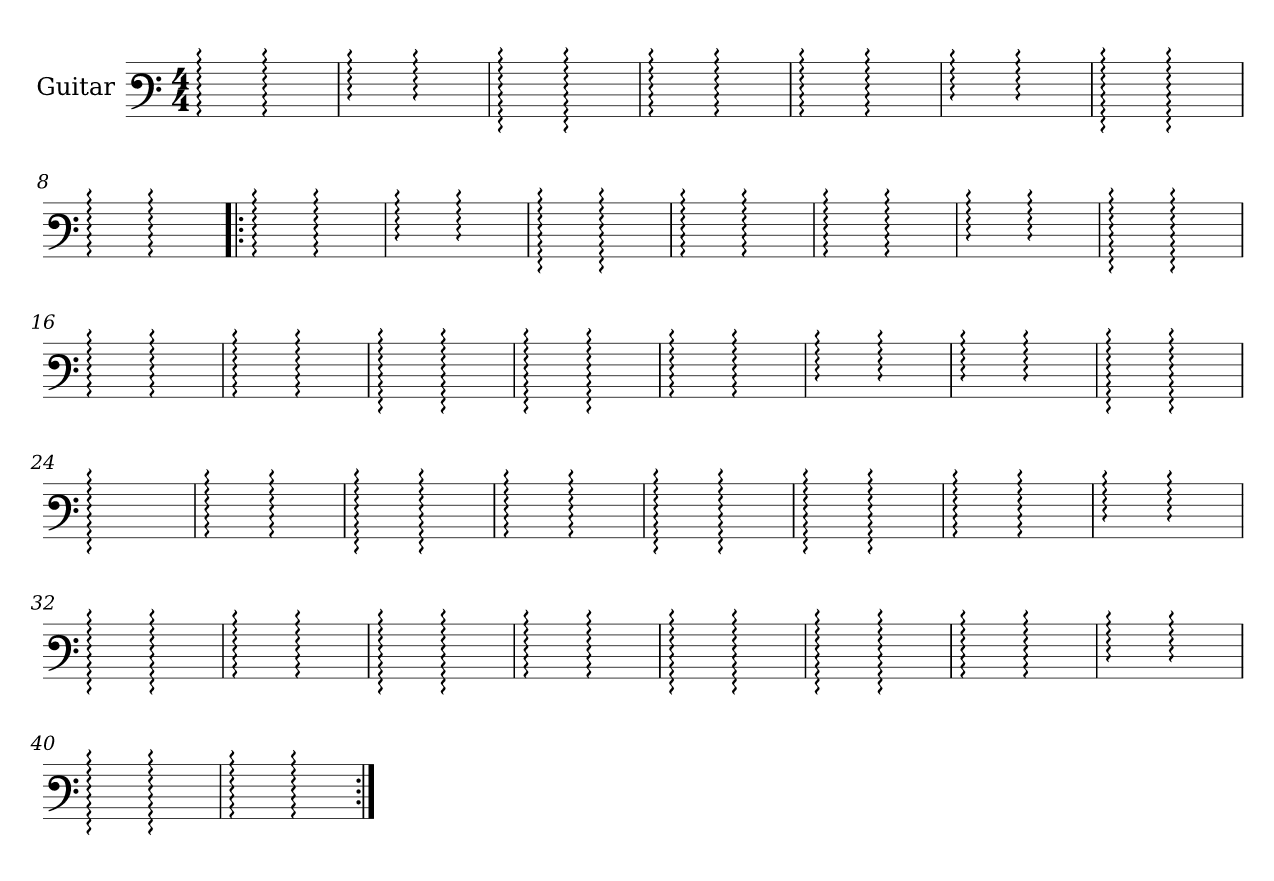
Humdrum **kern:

**kern	**text	**text
*part1	*part1	*part1
*staff1	*staff1	*staff1
*I"Guitar	*	*
*I'Guit.	*	*
*stria6	*	*
*	*	*
*k[]	*	*
*M4/4	*	*
=1	=1	=1
!	!LO:LY:b	!
2AA\yy: 2D\yy: 2G\yy: 2B\yy: 2e\yy:	我听见	.
!	!LO:LY:b	!
2AA\yy: 2D\yy: 2G\yy: 2B\yy: 2e\yy:	雨滴落在	.
=2	=2	=2
!	!LO:LY:b	!
2D\yy: 2G\yy: 2B\yy: 2e\yy:	青青草地	.
2D\yy: 2G\yy: 2B\yy: 2e\yy:	.	.
=3	=3	=3
!	!LO:LY:b	!
2EE\yy: 2AA\yy: 2D\yy: 2G\yy: 2B\yy: 2e\yy:	我听见	.
!	!LO:LY:b	!
2EE\yy: 2AA\yy: 2D\yy: 2G\yy: 2B\yy: 2e\yy:	远方下课	.
!!LO:LB:g=z
=4	=4	=4
!	!LO:LY:b	!
2AA\yy: 2D\yy: 2G\yy: 2B\yy: 2e\yy:	钟声响起	.
2AA\yy: 2D\yy: 2G\yy: 2B\yy: 2e\yy:	.	.
=5	=5	=5
!	!LO:LY:b	!
2AA\yy: 2D\yy: 2G\yy: 2B\yy: 2e\yy:	可是我	.
!	!LO:LY:b	!
2AA\yy: 2D\yy: 2G\yy: 2B\yy: 2e\yy:	没有听见	.
=6	=6	=6
!	!LO:LY:b	!
2D\yy: 2G\yy: 2B\yy: 2e\yy:	你的声音	.
!	!LO:LY:b	!
2D\yy: 2G\yy: 2B\yy: 2e\yy:	认真	.
!!LO:LB:g=z
=7	=7	=7
!	!LO:LY:b	!
2EE\yy: 2AA\yy: 2D\yy: 2G\yy: 2B\yy: 2e\yy:	呼唤我	.
!	!LO:LY:b	!
2EE\yy: 2AA\yy: 2D\yy: 2G\yy: 2B\yy: 2e\yy:	姓名	.
=8	=8	=8
2AA\yy: 2D\yy: 2G\yy: 2B\yy: 2e\yy:	.	.
2AA\yy: 2D\yy: 2G\yy: 2B\yy: 2e\yy:	.	.
=9!|:	=9!|:	=9!|:
!	!LO:LY:b	!LO:LY:b
2AA\yy: 2D\yy: 2G\yy: 2B\yy: 2e\yy:	爱上你	青春是
!	!LO:LY:b	!LO:LY:b
2AA\yy: 2D\yy: 2G\yy: 2B\yy: 2e\yy:	的时候还	段跌跌撞
=10	=10	=10
!	!LO:LY:b	!LO:LY:b
2D\yy: 2G\yy: 2B\yy: 2e\yy:	不懂感情	撞的旅行
2D\yy: 2G\yy: 2B\yy: 2e\yy:	.	.
!!LO:LB:g=z
=11	=11	=11
!	!LO:LY:b	!LO:LY:b
2EE\yy: 2AA\yy: 2D\yy: 2G\yy: 2B\yy: 2e\yy:	离别了	拥有着
!	!LO:LY:b	!LO:LY:b
2EE\yy: 2AA\yy: 2D\yy: 2G\yy: 2B\yy: 2e\yy:	才觉得刻	后知后觉
=12	=12	=12
!	!LO:LY:b	!LO:LY:b
2AA\yy: 2D\yy: 2G\yy: 2B\yy: 2e\yy:	骨铭心	的美丽
2AA\yy: 2D\yy: 2G\yy: 2B\yy: 2e\yy:	.	.
=13	=13	=13
!	!LO:LY:b	!LO:LY:b
2AA\yy: 2D\yy: 2G\yy: 2B\yy: 2e\yy:	为什么	来不及
!	!LO:LY:b	!LO:LY:b
2AA\yy: 2D\yy: 2G\yy: 2B\yy: 2e\yy:	没有发现	感谢是你
!!LO:PB:g=z
=14	=14	=14
!	!LO:LY:b	!LO:LY:b
2D\yy: 2G\yy: 2B\yy: 2e\yy:	遇见了你	给我勇气
!	!LO:LY:b	!LO:LY:b
2D\yy: 2G\yy: 2B\yy: 2e\yy:	是生命	让我能
=15	=15	=15
!	!LO:LY:b	!LO:LY:b
2EE\yy: 2AA\yy: 2D\yy: 2G\yy: 2B\yy: 2e\yy:	最好	做回
!	!LO:LY:b	!LO:LY:b
2EE\yy: 2AA\yy: 2D\yy: 2G\yy: 2B\yy: 2e\yy:	的事情	我自己
=16	=16	=16
2AA\yy: 2D\yy: 2G\yy: 2B\yy: 2e\yy:	.	.
!	!LO:LY:b	!
2AA\yy: 2D\yy: 2G\yy: 2B\yy: 2e\yy:	也许当时	.
!!LO:LB:g=z
=17	=17	=17
!	!LO:LY:b	!
2AA\yy: 2D\yy: 2G\yy: 2B\yy: 2e\yy:	忙着微笑	.
!	!LO:LY:b	!
2AA\yy: 2D\yy: 2G\yy: 2B\yy: 2e\yy:	和哭泣	.
=18	=18	=18
2EE\yy: 2AA\yy: 2D\yy: 2G\yy: 2B\yy: 2e\yy:	.	.
!	!LO:LY:b	!
2EE\yy: 2AA\yy: 2D\yy: 2G\yy: 2B\yy: 2e\yy:	忙着追逐	.
=19	=19	=19
!	!LO:LY:b	!
2EE\yy: 2AA\yy: 2D\yy: 2G\yy: 2B\yy: 2e\yy:	天空中	.
!	!LO:LY:b	!
2EE\yy: 2AA\yy: 2D\yy: 2G\yy: 2B\yy: 2e\yy:	的流星	.
!!LO:LB:g=z
=20	=20	=20
!	!LO:LY:b	!
2AA\yy: 2D\yy: 2G\yy: 2B\yy: 2e\yy:	人	.
!	!LO:LY:b	!
2AA\yy: 2D\yy: 2G\yy: 2B\yy: 2e\yy:	理所当然	.
=21	=21	=21
!	!LO:LY:b	!
2D\yy: 2G\yy: 2B\yy: 2e\yy:	的忘记	.
!	!LO:LY:b	!
2D\yy: 2G\yy: 2B\yy: 2e\yy:	是	.
=22	=22	=22
!	!LO:LY:b	!
2D\yy: 2G\yy: 2B\yy: 2e\yy:	谁在风里	.
!	!LO:LY:b	!
2D\yy: 2G\yy: 2B\yy: 2e\yy:	雨里一直	.
!!LO:LB:g=z
=23	=23	=23
!	!LO:LY:b	!
2EE\yy: 2AA\yy: 2D\yy: 2G\yy: 2B\yy: 2e\yy:	默默守护	.
!	!LO:LY:b	!
2EE\yy: 2AA\yy: 2D\yy: 2G\yy: 2B\yy: 2e\yy:	在原地	.
=24	=24	=24
!	!LO:LY:b	!
1EEyy: 1AAyy: 1Dyy: 1Gyy: 1Byy: 1eyy:	原来你是我	.
=25	=25	=25
!	!LO:LY:b	!
2AA\yy: 2D\yy: 2G\yy: 2B\yy: 2e\yy:	最想留住	.
!	!LO:LY:b	!
2AA\yy: 2D\yy: 2G\yy: 2B\yy: 2e\yy:	的幸运	.
!!LO:LB:g=z
=26	=26	=26
!	!LO:LY:b	!
2EE\yy: 2AA\yy: 2D\yy: 2G\yy: 2B\yy: 2e\yy:	原来我们	.
!	!LO:LY:b	!
2EE\yy: 2AA\yy: 2D\yy: 2G\yy: 2B\yy: 2e\yy:	和爱情	.
=27	=27	=27
!	!LO:LY:b	!
2AA\yy: 2D\yy: 2G\yy: 2B\yy: 2e\yy:	曾经靠得	.
!	!LO:LY:b	!
2AA\yy: 2D\yy: 2G\yy: 2B\yy: 2e\yy:	那么近	.
=28	=28	=28
!	!LO:LY:b	!
2EE\yy: 2AA\yy: 2D\yy: 2G\yy: 2B\yy: 2e\yy:	那为我对	.
!	!LO:LY:b	!
2EE\yy: 2AA\yy: 2D\yy: 2G\yy: 2B\yy: 2e\yy:	抗世界	.
!!LO:PB:g=z
=29	=29	=29
!	!LO:LY:b	!
2EE\yy: 2AA\yy: 2D\yy: 2G\yy: 2B\yy: 2e\yy:	的决定	.
!	!LO:LY:b	!
2EE\yy: 2AA\yy: 2D\yy: 2G\yy: 2B\yy: 2e\yy:	那陪我	.
=30	=30	=30
!	!LO:LY:b	!
2AA\yy: 2D\yy: 2G\yy: 2B\yy: 2e\yy:	淋的雨	.
!	!LO:LY:b	!
2AA\yy: 2D\yy: 2G\yy: 2B\yy: 2e\yy:	一幕幕	.
=31	=31	=31
!	!LO:LY:b	!
2D\yy: 2G\yy: 2B\yy: 2e\yy:	都是你	.
!	!LO:LY:b	!
2D\yy: 2G\yy: 2B\yy: 2e\yy:	一尘不	.
=32	=32	=32
!	!LO:LY:b	!
2EE\yy: 2AA\yy: 2D\yy: 2G\yy: 2B\yy: 2e\yy:	染的	.
!	!LO:LY:b	!
2EE\yy: 2AA\yy: 2D\yy: 2G\yy: 2B\yy: 2e\yy:	真心	.
!!LO:LB:g=z
=33	=33	=33
!	!LO:LY:b	!
2AA\yy: 2D\yy: 2G\yy: 2B\yy: 2e\yy:	与你相遇	.
!	!LO:LY:b	!
2AA\yy: 2D\yy: 2G\yy: 2B\yy: 2e\yy:	好幸运	.
=34	=34	=34
!	!LO:LY:b	!
2EE\yy: 2AA\yy: 2D\yy: 2G\yy: 2B\yy: 2e\yy:	可我已失	.
!	!LO:LY:b	!
2EE\yy: 2AA\yy: 2D\yy: 2G\yy: 2B\yy: 2e\yy:	去为你	.
=35	=35	=35
!	!LO:LY:b	!
2AA\yy: 2D\yy: 2G\yy: 2B\yy: 2e\yy:	泪流满面	.
!	!LO:LY:b	!
2AA\yy: 2D\yy: 2G\yy: 2B\yy: 2e\yy:	的权利	.
!!LO:LB:g=z
=36	=36	=36
!	!LO:LY:b	!
2EE\yy: 2AA\yy: 2D\yy: 2G\yy: 2B\yy: 2e\yy:	但愿在我	.
!	!LO:LY:b	!
2EE\yy: 2AA\yy: 2D\yy: 2G\yy: 2B\yy: 2e\yy:	看不到	.
=37	=37	=37
!	!LO:LY:b	!
2EE\yy: 2AA\yy: 2D\yy: 2G\yy: 2B\yy: 2e\yy:	的天际	.
!	!LO:LY:b	!
2EE\yy: 2AA\yy: 2D\yy: 2G\yy: 2B\yy: 2e\yy:	你张开	.
=38	=38	=38
!	!LO:LY:b	!
2AA\yy: 2D\yy: 2G\yy: 2B\yy: 2e\yy:	了双翼	.
!	!LO:LY:b	!
2AA\yy: 2D\yy: 2G\yy: 2B\yy: 2e\yy:	遇见你	.
!!LO:LB:g=z
=39	=39	=39
!	!LO:LY:b	!
2D\yy: 2G\yy: 2B\yy: 2e\yy:	的注定	.
2D\yy: 2G\yy: 2B\yy: 2e\yy:	.	.
=40	=40	=40
!	!LO:LY:b	!
2EE\yy: 2AA\yy: 2D\yy: 2G\yy: 2B\yy: 2e\yy:	她会有	.
!	!LO:LY:b	!
2EE\yy: 2AA\yy: 2D\yy: 2G\yy: 2B\yy: 2e\yy:	多幸	.
=41	=41	=41
!	!LO:LY:b	!
2AA\yy: 2D\yy: 2G\yy: 2B\yy: 2e\yy:	运	.
2AA\yy: 2D\yy: 2G\yy: 2B\yy: 2e\yy:	.	.
=:|!	=:|!	=:|!
*-	*-	*-
